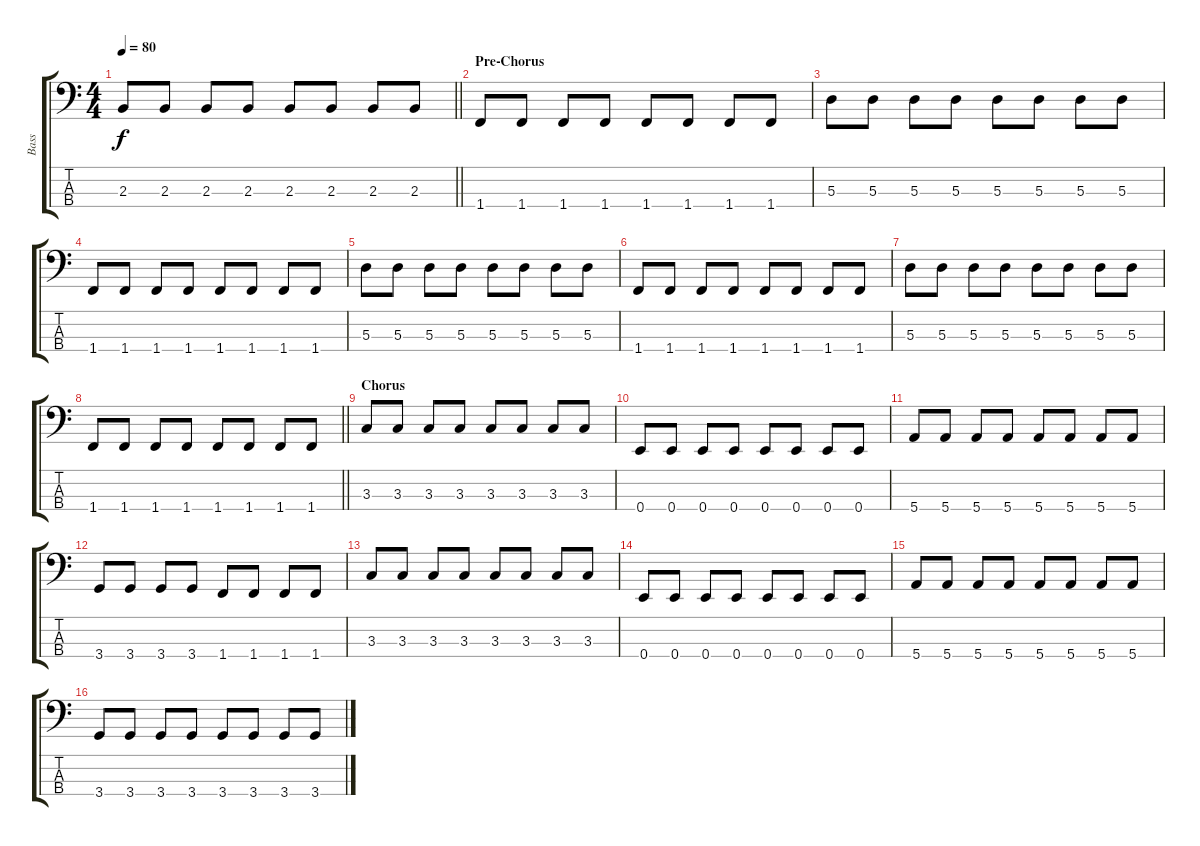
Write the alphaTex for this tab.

\track ("Bass" "Bass") {instrument electricbassfinger}
\staff {score tabs}
\tuning (G2 D2 A1 E1) {hide}
\ts (4 4)
\tempo 80
\clef f4
\barLineRight lightlight
\ks c
2.3.8{dy f} 2.3.8 2.3.8 2.3.8 2.3.8 2.3.8 2.3.8 2.3.8 |
\section ("" "Pre-Chorus")
1.4.8 1.4.8 1.4.8 1.4.8 1.4.8 1.4.8 1.4.8 1.4.8 |
5.3.8 5.3.8 5.3.8 5.3.8 5.3.8 5.3.8 5.3.8 5.3.8 |
1.4.8 1.4.8 1.4.8 1.4.8 1.4.8 1.4.8 1.4.8 1.4.8 |
5.3.8 5.3.8 5.3.8 5.3.8 5.3.8 5.3.8 5.3.8 5.3.8 |
1.4.8 1.4.8 1.4.8 1.4.8 1.4.8 1.4.8 1.4.8 1.4.8 |
5.3.8 5.3.8 5.3.8 5.3.8 5.3.8 5.3.8 5.3.8 5.3.8 |
\barLineRight lightlight
1.4.8 1.4.8 1.4.8 1.4.8 1.4.8 1.4.8 1.4.8 1.4.8 |
\section ("" "Chorus")
3.3.8 3.3.8 3.3.8 3.3.8 3.3.8 3.3.8 3.3.8 3.3.8 |
0.4.8 0.4.8 0.4.8 0.4.8 0.4.8 0.4.8 0.4.8 0.4.8 |
5.4.8 5.4.8 5.4.8 5.4.8 5.4.8 5.4.8 5.4.8 5.4.8 |
3.4.8 3.4.8 3.4.8 3.4.8 1.4.8 1.4.8 1.4.8 1.4.8 |
3.3.8 3.3.8 3.3.8 3.3.8 3.3.8 3.3.8 3.3.8 3.3.8 |
0.4.8 0.4.8 0.4.8 0.4.8 0.4.8 0.4.8 0.4.8 0.4.8 |
5.4.8 5.4.8 5.4.8 5.4.8 5.4.8 5.4.8 5.4.8 5.4.8 |
3.4.8 3.4.8 3.4.8 3.4.8 3.4.8 3.4.8 3.4.8 3.4.8
